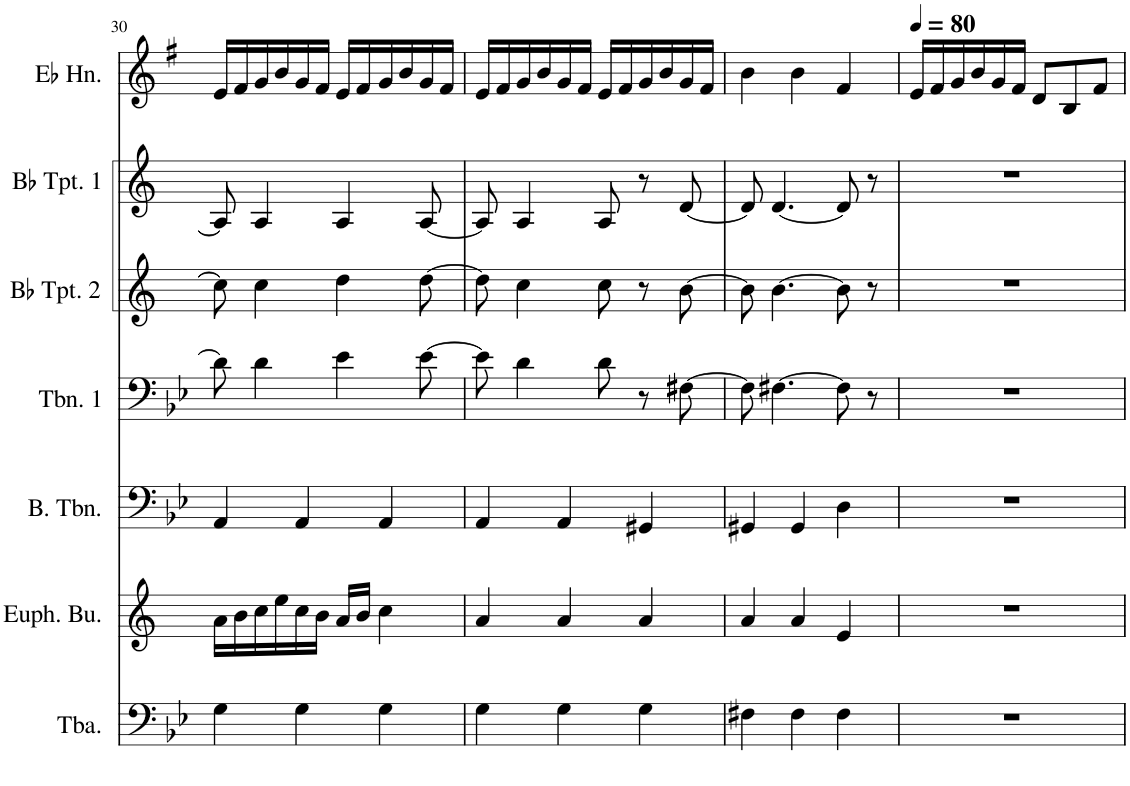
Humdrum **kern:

**kern	**kern	**kern	**kern	**kern	**kern	**kern
*part7	*part6	*part5	*part4	*part3	*part2	*part1
*staff7	*staff6	*staff5	*staff4	*staff3	*staff2	*staff1
*I"Tuba	*I"Euphonium	*I"Bass Trombone	*I"Trombone 1	*I"Bb Trumpet 2	*I"Bb Trumpet 1	*I"Horn in Eb
*I'Tba.	*	*I'B. Tbn.	*I'Tbn. 1	*I'Bb Tpt. 2	*I'Bb Tpt. 1	*
!!LO:PB:g=z
*clefF4	*clefG2	*clefF4	*clefF4	*clefG2	*clefG2	*clefG2
*	*Trd8c14	*	*	*Trd1c2	*Trd1c2	*Trd5c9
*k[b-e-]	*k[]	*k[b-e-]	*k[b-e-]	*k[]	*k[]	*k[f#]
*M6/8	*M6/8	*M6/8	*M6/8	*M6/8	*M6/8	*M6/8
=30	=30	=30	=30	=30	=30	=30
4G\	16a\LL	4AA/	8d\]	8cc\]	8A/]	16e/LL
.	16b\	.	.	.	.	16f#/
.	16cc\	.	4d\	4cc\	4A/	16g/
.	16ee\	.	.	.	.	16b/
4G\	16cc\	4AA/	.	.	.	16g/
.	16b\JJ	.	.	.	.	16f#/JJ
.	16a/LL	.	4e-\	4dd\	4A/	16e/LL
.	16b/JJ	.	.	.	.	16f#/
4G\	4cc\	4AA/	.	.	.	16g/
.	.	.	.	.	.	16b/
.	.	.	[8e-\	[8dd\	[8A/	16g/
.	.	.	.	.	.	16f#/JJ
=31	=31	=31	=31	=31	=31	=31
4G\	4a/	4AA/	8e-\]	8dd\]	8A/]	16e/LL
.	.	.	.	.	.	16f#/
.	.	.	4d\	4cc\	4A/	16g/
.	.	.	.	.	.	16b/
4G\	4a/	4AA/	.	.	.	16g/
.	.	.	.	.	.	16f#/JJ
.	.	.	8d\	8cc\	8A/	16e/LL
.	.	.	.	.	.	16f#/
4G\	4a/	4GG#X/	8r	8r	8r	16g/
.	.	.	.	.	.	16b/
.	.	.	[8F#X\	[8b\	[8d/	16g/
.	.	.	.	.	.	16f#/JJ
=32	=32	=32	=32	=32	=32	=32
4F#X\	4a/	4GG#X/	8F#\]	8b\]	8d/]	4b\
.	.	.	[4.F#X\	[4.b\	[4.d/	.
4F#\	4a/	4GG#/	.	.	.	4b\
4F#\	4e/	4D\	8F#\]	8b\]	8d/]	4f#/
.	.	.	8r	8r	8r	.
=33	=33	=33	=33	=33	=33	=33
*	*	*	*	*	*	*MM80
2.r	2.r	2.r	2.r	2.r	2.r	16e/LL
.	.	.	.	.	.	16f#/
.	.	.	.	.	.	16g/
.	.	.	.	.	.	16b/
.	.	.	.	.	.	16g/
.	.	.	.	.	.	16f#/JJ
.	.	.	.	.	.	8d/L
.	.	.	.	.	.	8B/
.	.	.	.	.	.	8f#/J
=	=	=	=	=	=	=
*-	*-	*-	*-	*-	*-	*-
